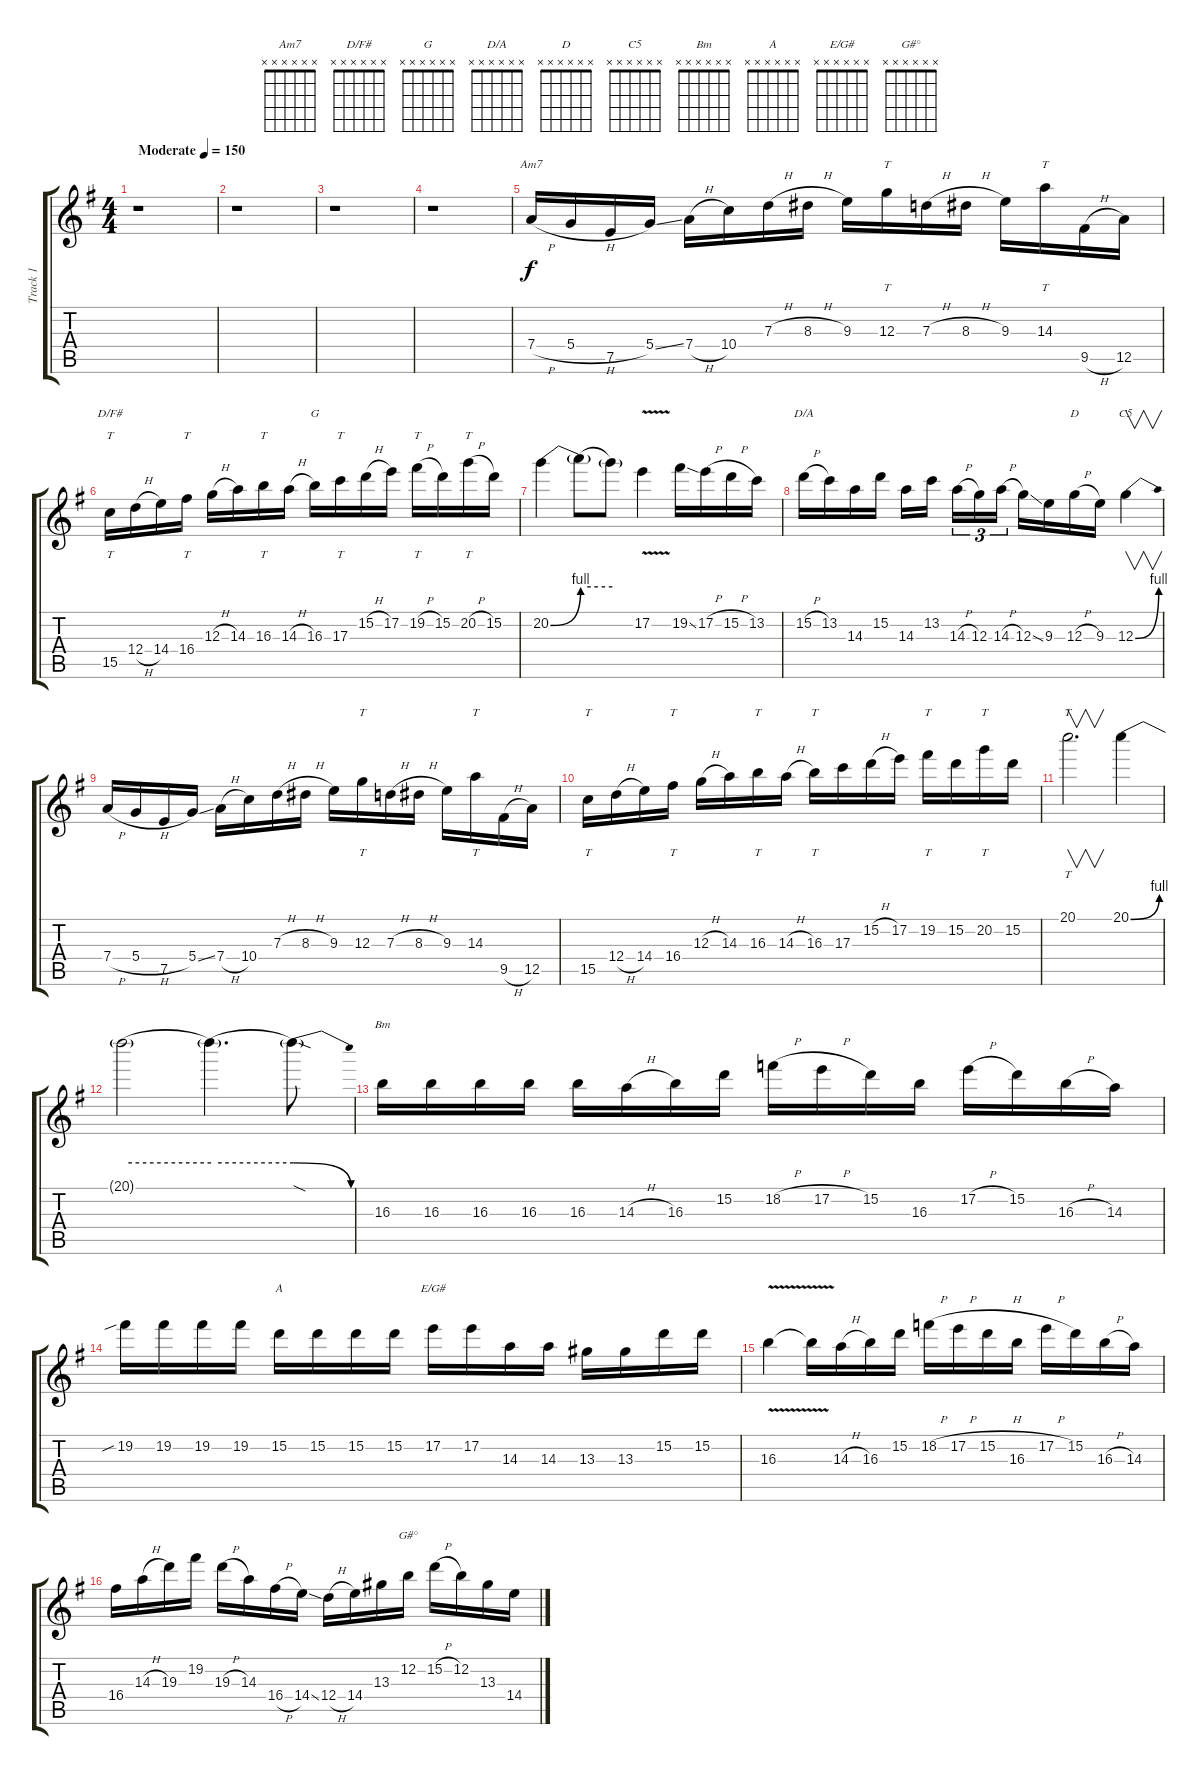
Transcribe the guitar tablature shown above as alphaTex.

\track ("Track 1" "Track 1") {instrument distortionguitar}
\staff {score tabs}
\tuning (E4 B3 G3 D3 A2 E2) {hide}
\chord ("Am7" x x x x x x)
\chord ("D/F#" x x x x x x)
\chord ("G" x x x x x x)
\chord ("D/A" x x x x x x)
\chord ("D" x x x x x x)
\chord ("C5" x x x x x x)
\chord ("Bm" x x x x x x)
\chord ("A" x x x x x x)
\chord ("E/G#" x x x x x x)
\chord ("G#°" x x x x x x)
\ts (4 4)
\tempo (150 "Moderate")
\clef g2
\ks g
r.1{dy f instrument distortionguitar} |
r.1 |
r.1 |
r.1 |
7.4{h}.16{ch "Am7"} 5.4{h}.16 7.5.16 5.4{ss}.16 7.4{h}.16 10.4.16 7.3{h}.16 8.3{h}.16 9.3.16 12.3.16{tt} 7.3{h}.16 8.3{h}.16 9.3.16 14.3.16{tt} 9.5{h}.16 12.5.16 |
15.5.16{tt ch "D/F#"} 12.4{h}.16 14.4.16 16.4.16{tt} 12.3{h}.16 14.3.16 16.3.16{tt} 14.3{h}.16 16.3.16{ch "G"} 17.3.16{tt} 15.2{h}.16 17.2.16 19.2{h}.16{tt} 15.2.16 20.2{h}.16{tt} 15.2.16 |
20.2{be (bend 0 0 60 4)}.4 20.2{be (hold 0 4 60 4) t}.8 20.2{be (hold 0 0 60 0) t}.8 17.2{v}.4 19.2{ss}.16 17.2{h}.16 15.2{h}.16 13.2.16 |
15.2{h}.16{ch "D/A"} 13.2.16 14.3.16 15.2.16 14.3.16 13.2.16{beam splitsecondary} 14.3{h}.16{tu (3 2)} 12.3.16{tu (3 2)} 14.3{h}.16{tu (3 2)} 12.3{ss}.16 9.3.16 12.3{h}.16{ch "D"} 9.3.16 12.3{be (bend 0 0 60 4)}.4{v ch "C5"} |
7.4{h}.16 5.4{h}.16 7.5.16 5.4{ss}.16 7.4{h}.16 10.4.16 7.3{h}.16 8.3{h}.16 9.3.16 12.3.16{tt} 7.3{h}.16 8.3{h}.16 9.3.16 14.3.16{tt} 9.5{h}.16 12.5.16 |
15.5.16{tt} 12.4{h}.16 14.4.16 16.4.16{tt} 12.3{h}.16 14.3.16 16.3.16{tt} 14.3{h}.16 16.3.16{tt} 17.3.16 15.2{h}.16 17.2.16 19.2.16{tt} 15.2.16 20.2.16{tt} 15.2.16 |
20.1.2{v tt d} 20.1{be (bend 0 0 60 4)}.4 |
20.1{be (hold 0 4 60 4) t}.2 20.1{be (hold 0 4 60 4) t}.4{d} 20.1{be (release 0 4 60 0) sod t}.8 |
16.3.16{ch "Bm"} 16.3.16 16.3.16 16.3.16 16.3.16 14.3{h}.16 16.3.16 15.2.16 18.2{h}.16 17.2{h}.16 15.2.16 16.3.16 17.2{h}.16 15.2.16 16.3{h}.16 14.3.16 |
19.2{sib}.16 19.2.16 19.2.16 19.2.16 15.2.16{ch "A"} 15.2.16 15.2.16 15.2.16 17.2.16{ch "E/G#"} 17.2.16 14.3.16 14.3.16 13.3.16 13.3.16 15.2.16 15.2.16 |
16.3{v}.4 16.3{t}.16 14.3{h}.16 16.3.16 15.2.16 18.2{h}.16 17.2{h}.16 15.2{h}.16 16.3.16 17.2{h}.16 15.2.16 16.3{h}.16 14.3.16 |
16.4.16 14.3{h}.16 19.3.16 19.2.16 19.3{h}.16 14.3.16 16.4{h}.16 14.4{ss}.16 12.4{h}.16 14.4.16 13.3.16 12.2.16{ch "G#°"} 15.2{h}.16 12.2.16 13.3.16 14.4.16
